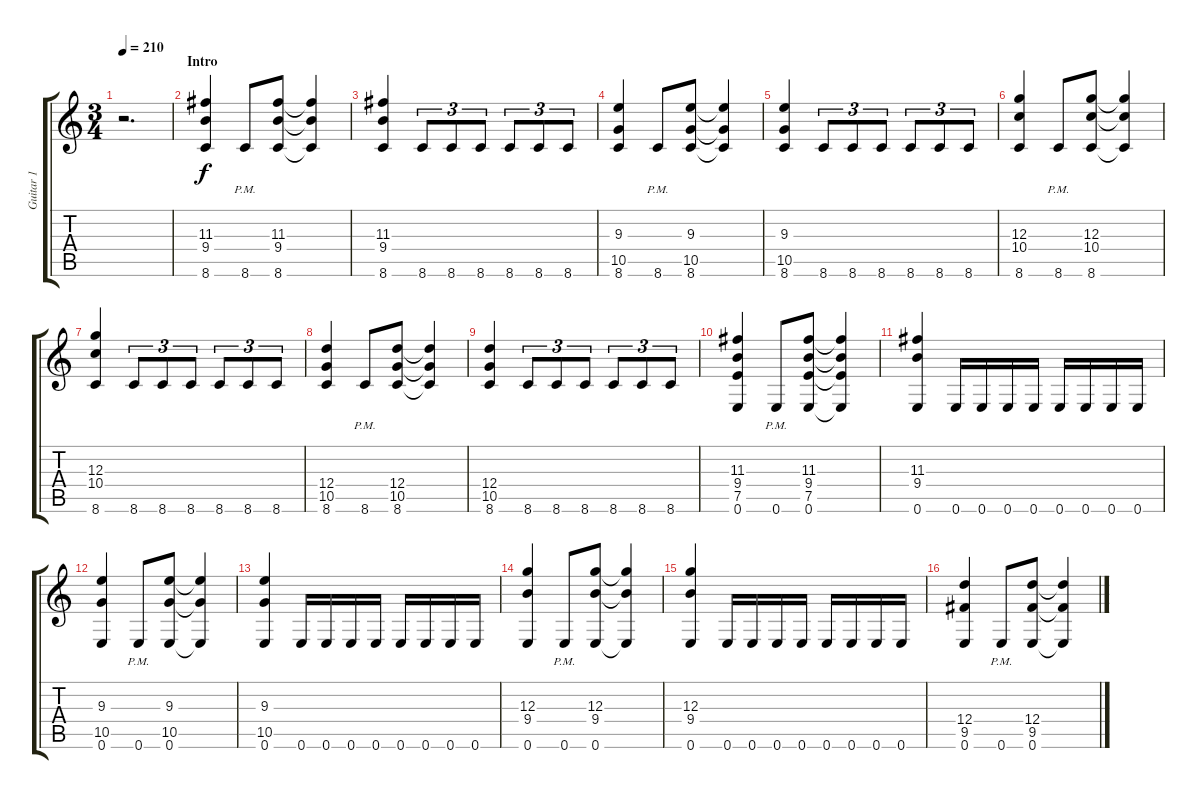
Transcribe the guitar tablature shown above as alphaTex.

\track ("Guitar 1" "Guitar 1") {instrument distortionguitar}
\staff {score tabs}
\tuning (E4 B3 G3 D3 A2 E2) {hide}
\ts (3 4)
\tempo 210
\clef g2
\ks c
r.2{d dy f instrument distortionguitar} |
\section ("" "Intro")
(11.3 9.4 8.6).4 8.6{pm}.8 (11.3 9.4 8.6).8 (11.3{t} 9.4{t} 8.6{t}).4 |
(11.3 9.4 8.6).4 8.6.8{tu (3 2)} 8.6.8{tu (3 2)} 8.6.8{tu (3 2)} 8.6.8{tu (3 2)} 8.6.8{tu (3 2)} 8.6.8{tu (3 2)} |
(9.3 10.5 8.6).4 8.6{pm}.8 (9.3 10.5 8.6).8 (9.3{t} 10.5{t} 8.6{t}).4 |
(9.3 10.5 8.6).4 8.6.8{tu (3 2)} 8.6.8{tu (3 2)} 8.6.8{tu (3 2)} 8.6.8{tu (3 2)} 8.6.8{tu (3 2)} 8.6.8{tu (3 2)} |
(12.3 10.4 8.6).4 8.6{pm}.8 (12.3 10.4 8.6).8 (12.3{t} 10.4{t} 8.6{t}).4 |
(12.3 10.4 8.6).4 8.6.8{tu (3 2)} 8.6.8{tu (3 2)} 8.6.8{tu (3 2)} 8.6.8{tu (3 2)} 8.6.8{tu (3 2)} 8.6.8{tu (3 2)} |
(12.4 10.5 8.6).4 8.6{pm}.8 (12.4 10.5 8.6).8 (12.4{t} 10.5{t} 8.6{t}).4 |
(12.4 10.5 8.6).4 8.6.8{tu (3 2)} 8.6.8{tu (3 2)} 8.6.8{tu (3 2)} 8.6.8{tu (3 2)} 8.6.8{tu (3 2)} 8.6.8{tu (3 2)} |
(11.3 9.4 7.5 0.6).4 0.6{pm}.8 (11.3 9.4 7.5 0.6).8 (11.3{t} 9.4{t} 7.5{t} 0.6{t}).4 |
(11.3 9.4 0.6).4 0.6.16 0.6.16 0.6.16 0.6.16 0.6.16 0.6.16 0.6.16 0.6.16 |
(9.3 10.5 0.6).4 0.6{pm}.8 (9.3 10.5 0.6).8 (9.3{t} 10.5{t} 0.6{t}).4 |
(9.3 10.5 0.6).4 0.6.16 0.6.16 0.6.16 0.6.16 0.6.16 0.6.16 0.6.16 0.6.16 |
(12.3 9.4 0.6).4 0.6{pm}.8 (12.3 9.4 0.6).8 (12.3{t} 9.4{t} 0.6{t}).4 |
(12.3 9.4 0.6).4 0.6.16 0.6.16 0.6.16 0.6.16 0.6.16 0.6.16 0.6.16 0.6.16 |
(12.4 9.5 0.6).4 0.6{pm}.8 (12.4 9.5 0.6).8 (12.4{t} 9.5{t} 0.6{t}).4
